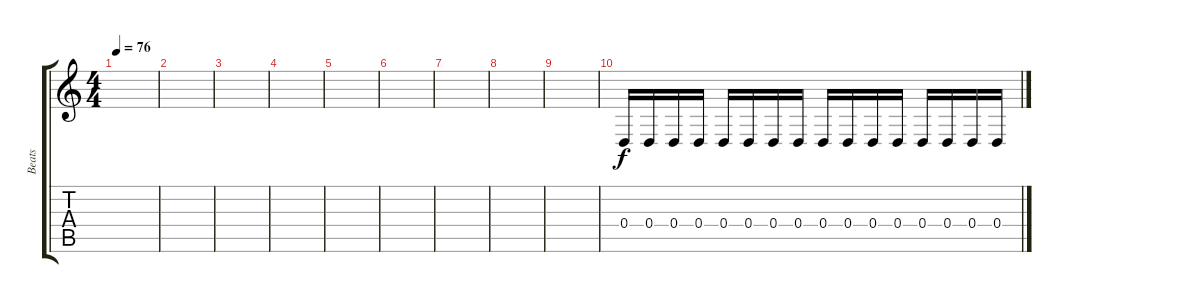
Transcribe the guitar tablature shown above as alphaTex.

\track ("Beats" "Beats") {instrument melodictom}
\staff {score tabs}
\tuning (E4 B3 G3 D3 A2 E2) {hide}
\ts (4 4)
\tempo 76
\clef g2
\ks c
|
|
|
|
|
|
|
|
|
0.4.16{volume 11} 0.4.16 0.4.16 0.4.16 0.4.16 0.4.16 0.4.16 0.4.16 0.4.16 0.4.16 0.4.16 0.4.16 0.4.16 0.4.16 0.4.16 0.4.16
